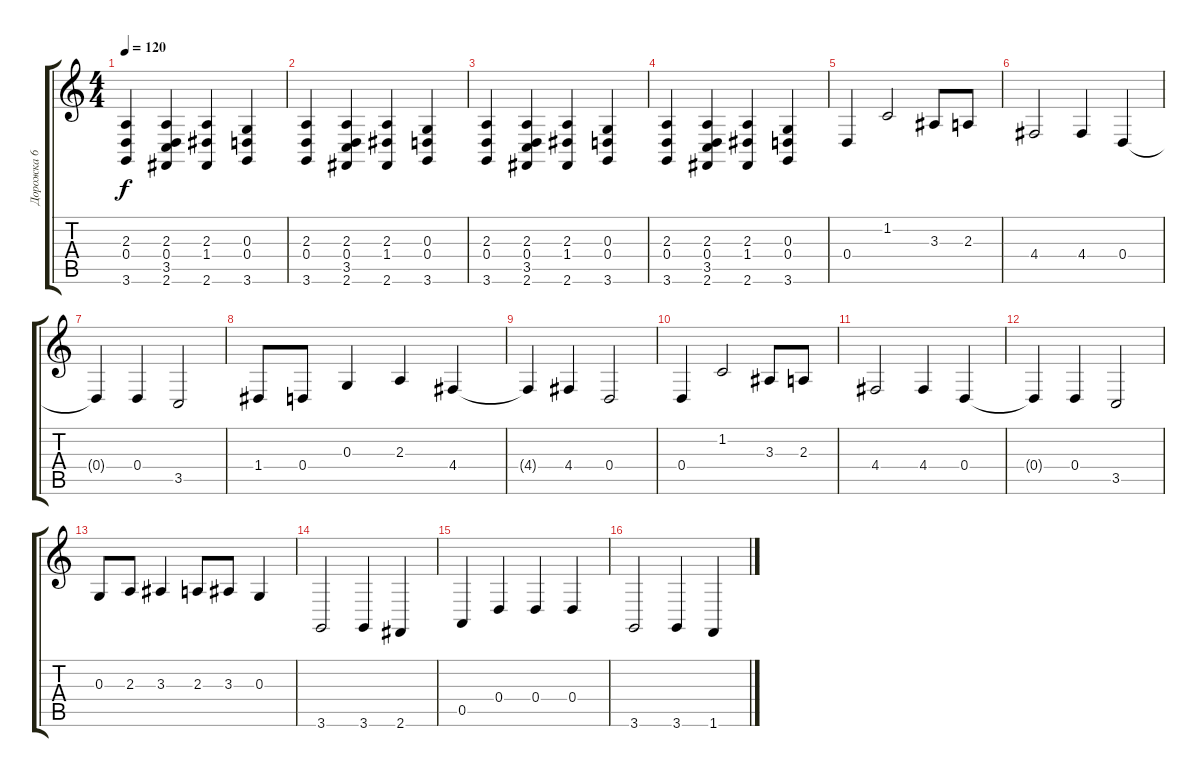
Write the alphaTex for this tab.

\track ("Дорожка 6" "Дорожка 6") {instrument pad1newage}
\staff {score tabs}
\tuning (E4 B3 G3 D3 A2 E2) {hide}
\ts (4 4)
\tempo 120
\clef g2
\ks c
(2.3 0.4 3.6).4{dy f} (2.3 0.4 3.5 2.6).4 (2.3 1.4 2.6).4 (0.3 0.4 3.6).4 |
(2.3 0.4 3.6).4 (2.3 0.4 3.5 2.6).4 (2.3 1.4 2.6).4 (0.3 0.4 3.6).4 |
(2.3 0.4 3.6).4 (2.3 0.4 3.5 2.6).4 (2.3 1.4 2.6).4 (0.3 0.4 3.6).4 |
(2.3 0.4 3.6).4 (2.3 0.4 3.5 2.6).4 (2.3 1.4 2.6).4 (0.3 0.4 3.6).4 |
0.4.4 1.2.2 3.3.8 2.3.8 |
4.4.2 4.4.4 0.4.4 |
0.4{t}.4 0.4.4 3.5.2 |
1.4.8 0.4.8 0.3.4 2.3.4 4.4.4 |
4.4{t}.4 4.4.4 0.4.2 |
0.4.4 1.2.2 3.3.8 2.3.8 |
4.4.2 4.4.4 0.4.4 |
0.4{t}.4 0.4.4 3.5.2 |
0.3.8 2.3.8 3.3.4 2.3.8 3.3.8 0.3.4 |
3.6.2 3.6.4 2.6.4 |
0.5.4 0.4.4 0.4.4 0.4.4 |
3.6.2 3.6.4 1.6.4
